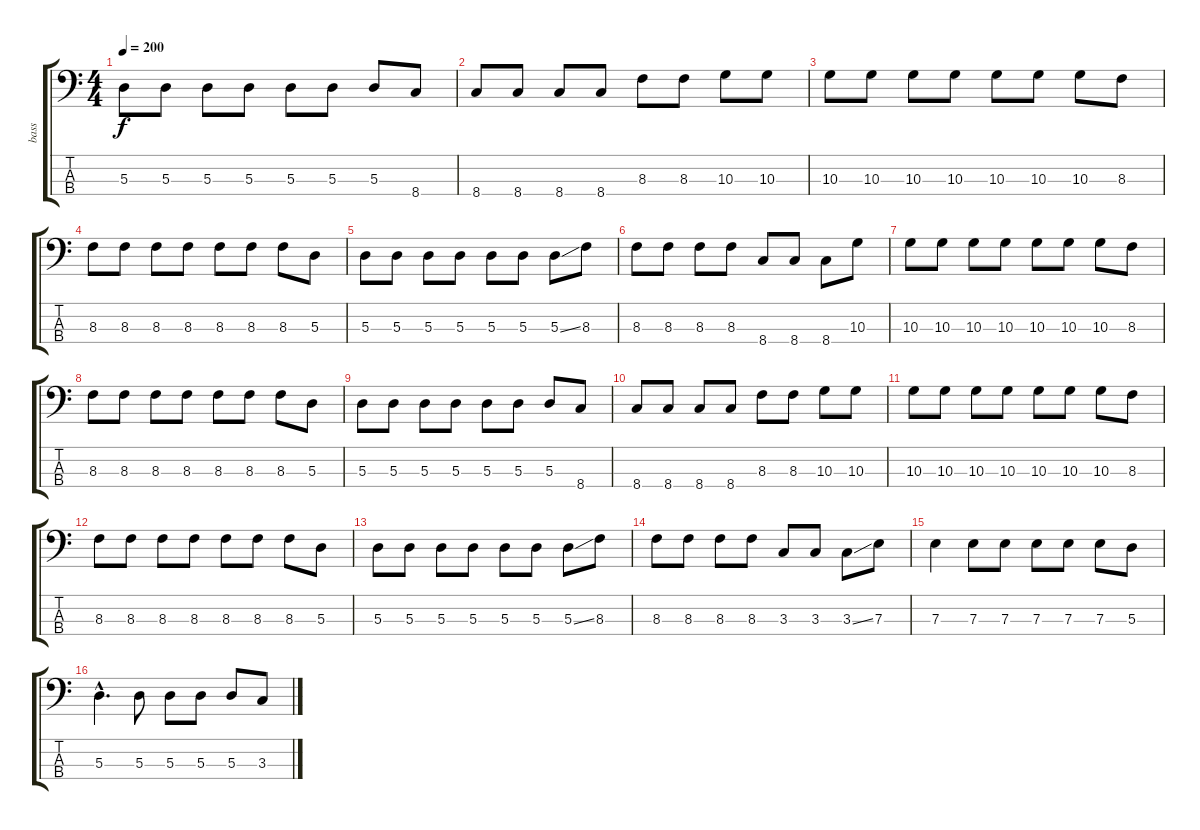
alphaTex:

\track ("bass" "bass") {instrument electricbasspick}
\staff {score tabs}
\tuning (G2 D2 A1 E1) {hide}
\ts (4 4)
\tempo 200
\clef f4
\ks c
5.3.8{dy f} 5.3.8 5.3.8 5.3.8 5.3.8 5.3.8 5.3.8 8.4.8 |
8.4.8 8.4.8 8.4.8 8.4.8 8.3.8 8.3.8 10.3.8 10.3.8 |
10.3.8 10.3.8 10.3.8 10.3.8 10.3.8 10.3.8 10.3.8 8.3.8 |
8.3.8 8.3.8 8.3.8 8.3.8 8.3.8 8.3.8 8.3.8 5.3.8 |
5.3.8 5.3.8 5.3.8 5.3.8 5.3.8 5.3.8 5.3{ss}.8 8.3.8 |
8.3.8 8.3.8 8.3.8 8.3.8 8.4.8 8.4.8 8.4.8 10.3.8 |
10.3.8 10.3.8 10.3.8 10.3.8 10.3.8 10.3.8 10.3.8 8.3.8 |
8.3.8 8.3.8 8.3.8 8.3.8 8.3.8 8.3.8 8.3.8 5.3.8 |
5.3.8 5.3.8 5.3.8 5.3.8 5.3.8 5.3.8 5.3.8 8.4.8 |
8.4.8 8.4.8 8.4.8 8.4.8 8.3.8 8.3.8 10.3.8 10.3.8 |
10.3.8 10.3.8 10.3.8 10.3.8 10.3.8 10.3.8 10.3.8 8.3.8 |
8.3.8 8.3.8 8.3.8 8.3.8 8.3.8 8.3.8 8.3.8 5.3.8 |
5.3.8 5.3.8 5.3.8 5.3.8 5.3.8 5.3.8 5.3{ss}.8 8.3.8 |
8.3.8 8.3.8 8.3.8 8.3.8 3.3.8 3.3.8 3.3{ss}.8 7.3.8 |
7.3.4 7.3.8 7.3.8 7.3.8 7.3.8 7.3.8 5.3.8 |
5.3{hac}.4{d} 5.3.8 5.3.8 5.3.8 5.3.8 3.3.8
